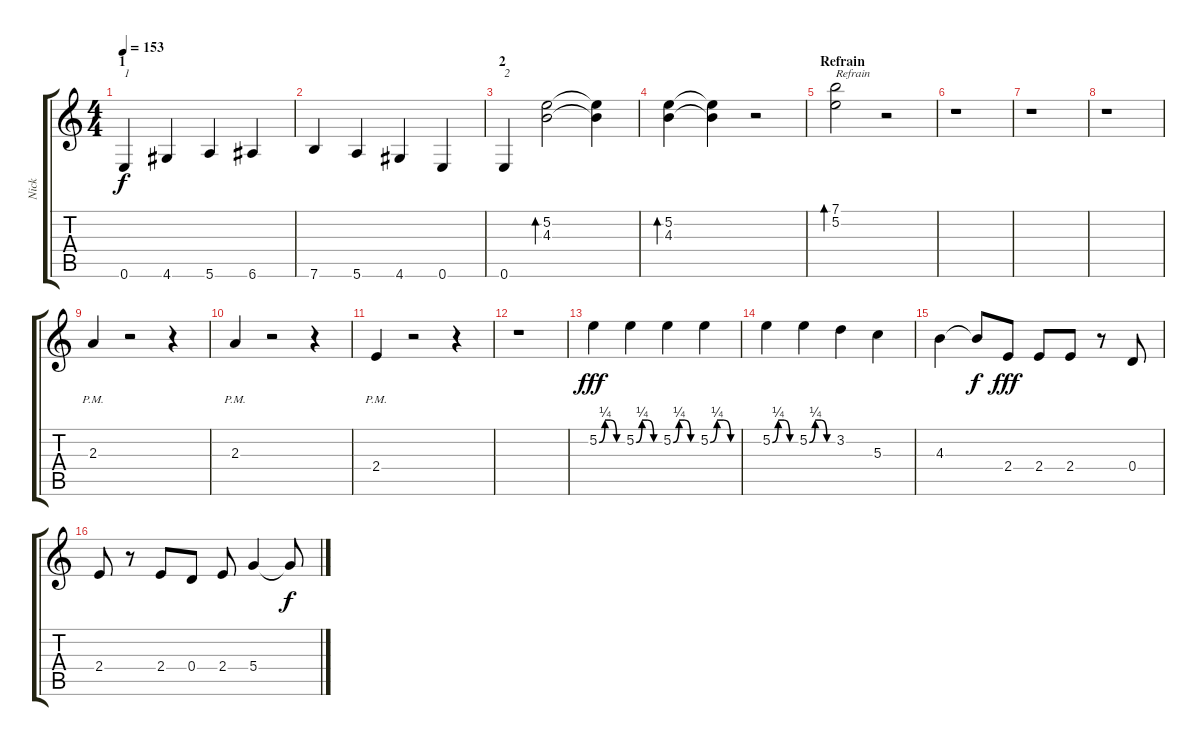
\track ("Nick" "Nick") {instrument electricguitarclean}
\staff {score tabs}
\tuning (E4 B3 G3 D3 A2 E2) {hide}
\ts (4 4)
\section ("" "1")
\tempo 153
\clef g2
\ks c
0.6.4{txt "1" dy f} 4.6.4 5.6.4 6.6.4 |
7.6.4 5.6.4 4.6.4 0.6.4 |
\section ("" "2")
0.6.4{txt "2"} (5.2 4.3).2{bd 30} (5.2{t} 4.3{t}).4 |
(5.2 4.3).4{bd 30} (5.2{t} 4.3{t}).4 r.2 |
\section ("" "Refrain")
(7.1 5.2).2{bd 30 txt "Refrain"} r.2 |
r.1 |
r.1 |
r.1 |
2.3{pm}.4 r.2 r.4 |
2.3{pm}.4 r.2 r.4 |
2.4{pm}.4 r.2 r.4 |
r.1 |
5.2{be (custom 0 0 15 1 30 1 45 0 60 0)}.4{dy fff} 5.2{be (custom 0 0 15 1 30 1 45 0 60 0)}.4 5.2{be (custom 0 0 15 1 30 1 45 0 60 0)}.4 5.2{be (custom 0 0 15 1 30 1 45 0 60 0)}.4 |
5.2{be (custom 0 0 15 1 30 1 45 0 60 0)}.4 5.2{be (custom 0 0 15 1 30 1 45 0 60 0)}.4 3.2.4 5.3.4 |
4.3.4 4.3{t}.8{dy f} 2.4.8{dy fff} 2.4.8 2.4.8 r.8 0.4.8 |
2.4.8 r.8 2.4.8 0.4.8 2.4.8 5.4.4 5.4{t}.8{dy f}
